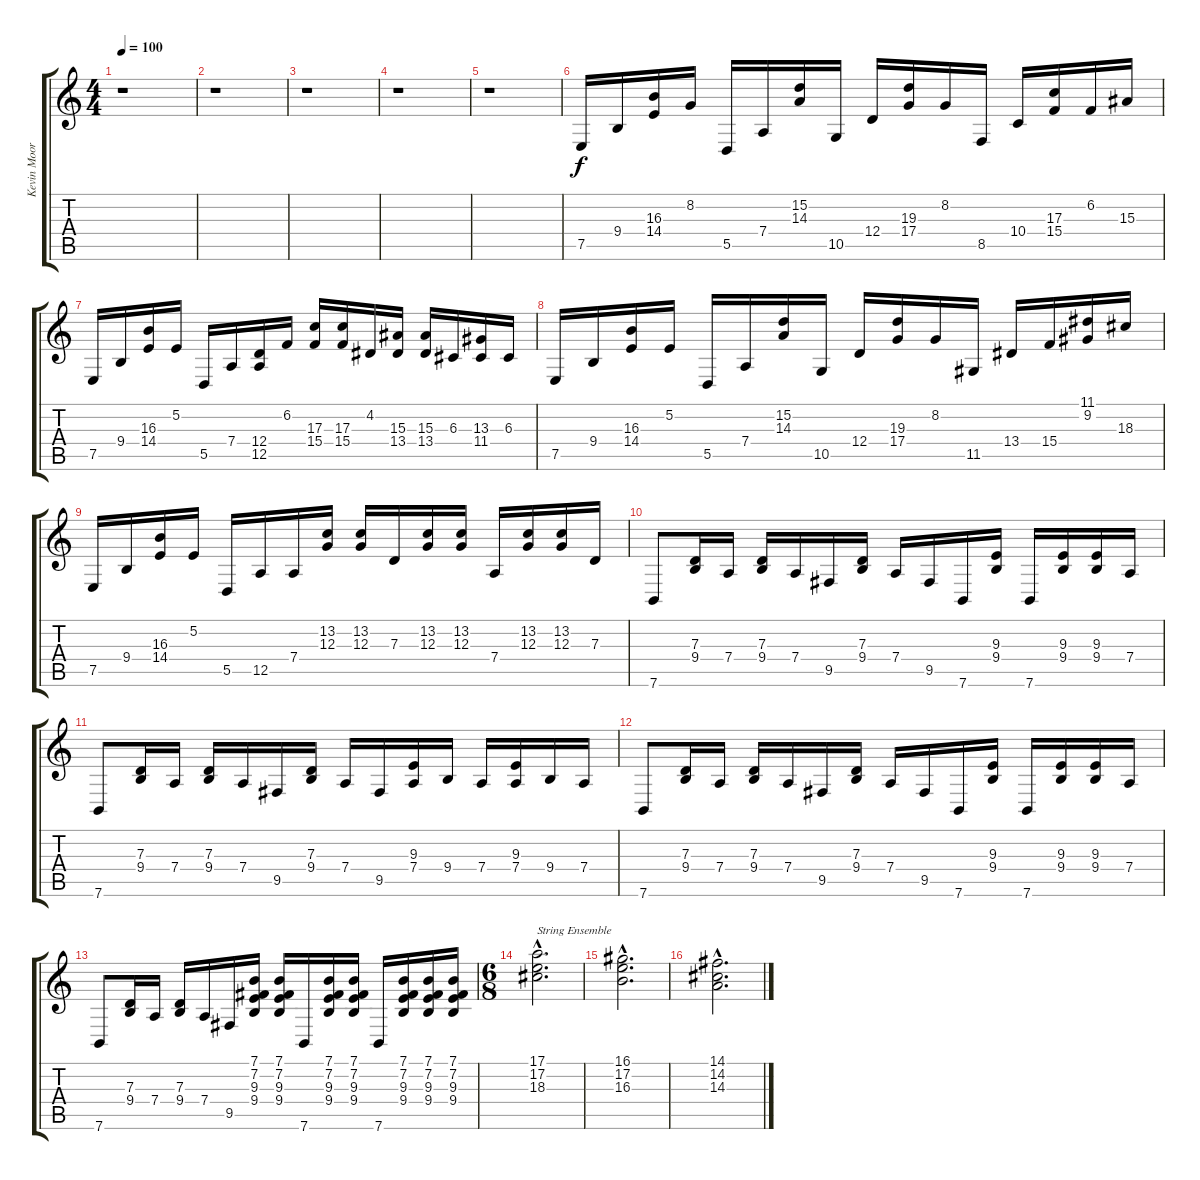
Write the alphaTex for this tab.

\track ("Kevin Moore - Keyboards" "Kevin Moor") {instrument lead8bassandlead}
\staff {score tabs}
\tuning (E4 B3 G3 D3 A2 E2) {hide}
\ts (4 4)
\tempo 100
\clef g2
\ks c
r.1{dy f instrument lead8bassandlead} |
r.1 |
r.1 |
r.1 |
r.1 |
7.5.16 9.4.16 (16.3 14.4).16 8.2.16 5.5.16 7.4.16 (15.2 14.3).16 10.5.16 12.4.16 (19.3 17.4).16 8.2.16 8.5.16 10.4.16 (17.3 15.4).16 6.2.16 15.3.16 |
7.5.16 9.4.16 (16.3 14.4).16 5.2.16 5.5.16 7.4.16 (12.4 12.5).16 6.2.16 (17.3 15.4).16 (17.3 15.4).16 4.2.16 (15.3 13.4).16 (15.3 13.4).16 6.3.16 (13.3 11.4).16 6.3.16 |
7.5.16 9.4.16 (16.3 14.4).16 5.2.16 5.5.16 7.4.16 (15.2 14.3).16 10.5.16 12.4.16 (19.3 17.4).16 8.2.16 11.5.16 13.4.16 15.4.16 (11.1 9.2).16 18.3.16 |
7.5.16 9.4.16 (16.3 14.4).16 5.2.16 5.5.16 12.5.16 7.4.16 (13.2 12.3).16 (13.2 12.3).16 7.3.16 (13.2 12.3).16 (13.2 12.3).16 7.4.16 (13.2 12.3).16 (13.2 12.3).16 7.3.16 |
7.6.8 (7.3 9.4).16 7.4.16 (7.3 9.4).16 7.4.16 9.5.16 (7.3 9.4).16 7.4.16 9.5.16 7.6.16 (9.3 9.4).16 7.6.16 (9.3 9.4).16 (9.3 9.4).16 7.4.16 |
7.6.8 (7.3 9.4).16 7.4.16 (7.3 9.4).16 7.4.16 9.5.16 (7.3 9.4).16 7.4.16 9.5.16 (9.3 7.4).16 9.4.16 7.4.16 (9.3 7.4).16 9.4.16 7.4.16 |
7.6.8 (7.3 9.4).16 7.4.16 (7.3 9.4).16 7.4.16 9.5.16 (7.3 9.4).16 7.4.16 9.5.16 7.6.16 (9.3 9.4).16 7.6.16 (9.3 9.4).16 (9.3 9.4).16 7.4.16 |
7.6.8 (7.3 9.4).16 7.4.16 (7.3 9.4).16 7.4.16 9.5.16 (7.1 7.2 9.3 9.4).16 (7.1 7.2 9.3 9.4).16 7.6.16 (7.1 7.2 9.3 9.4).16 (7.1 7.2 9.3 9.4).16 7.6.16 (7.1 7.2 9.3 9.4).16 (7.1 7.2 9.3 9.4).16 (7.1 7.2 9.3 9.4).16 |
\ts (6 8)
(17.1{hac} 17.2{hac} 18.3{hac}).2{d txt "String Ensemble" instrument stringensemble1} |
(16.1{hac} 17.2{hac} 16.3{hac}).2{d} |
(14.1{hac} 14.2{hac} 14.3{hac}).2{d}
